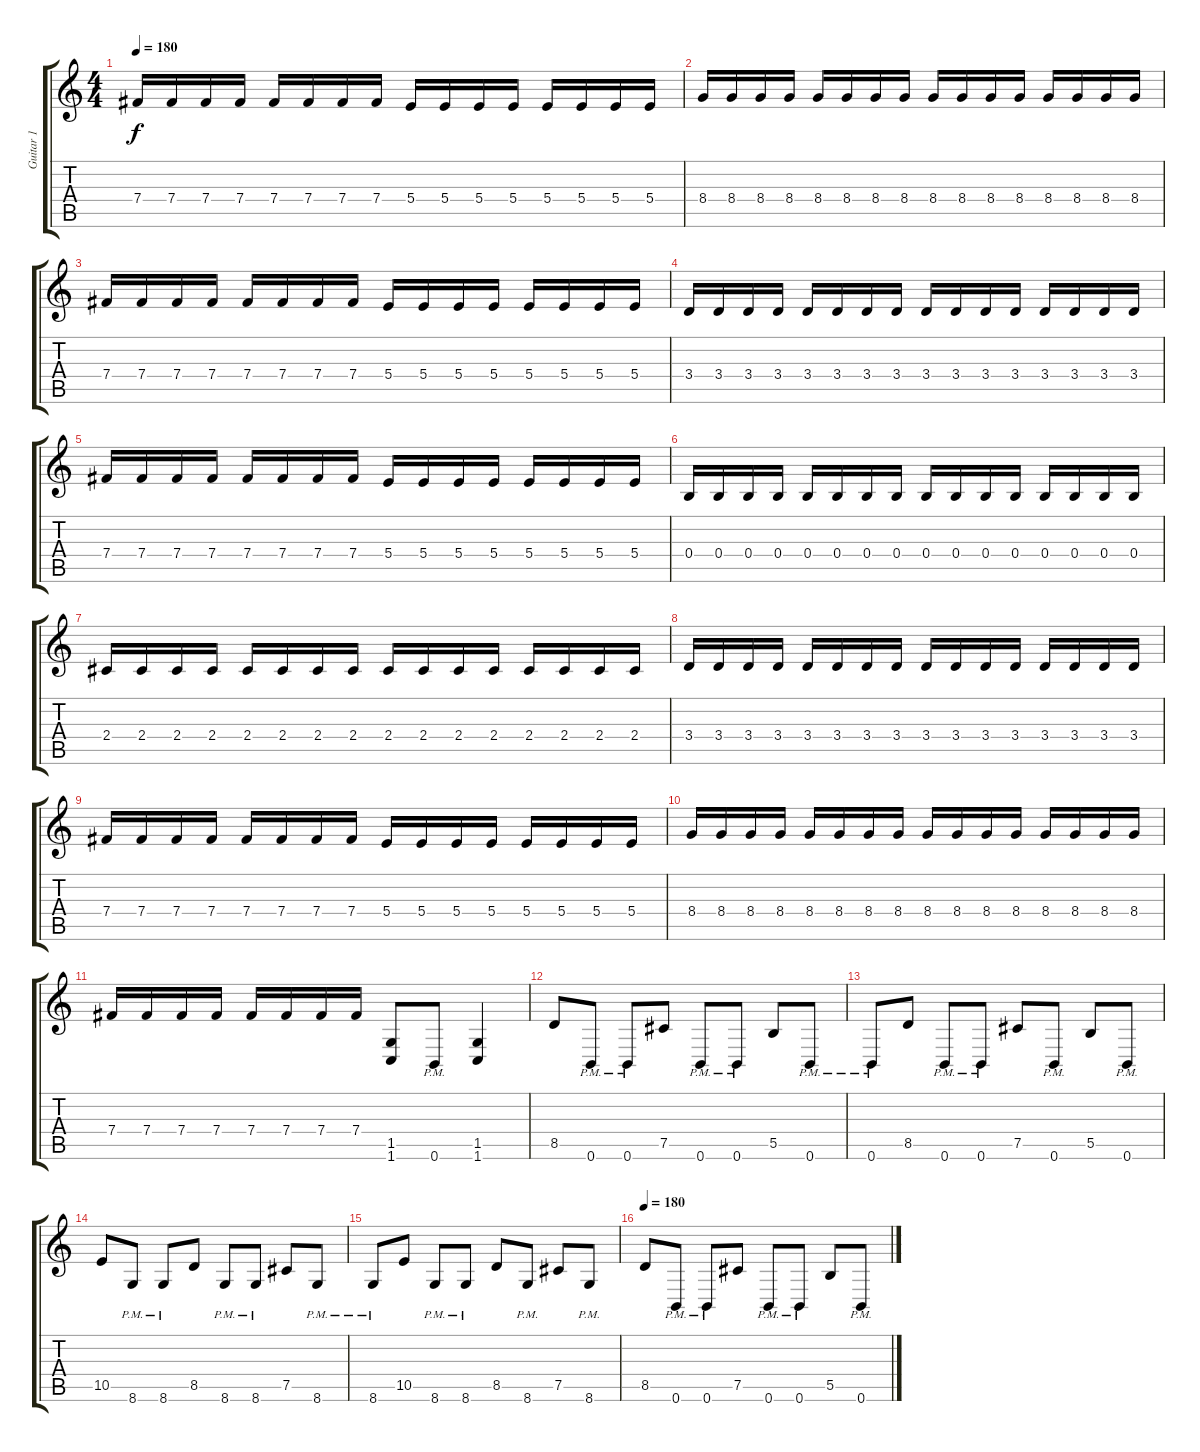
\track ("Guitar 1" "Guitar 1") {instrument distortionguitar}
\staff {score tabs}
\tuning (Db4 Ab3 E3 B2 Gb2 B1) {hide}
\ts (4 4)
\tempo 180
\clef g2
\ks c
7.4.16{dy f} 7.4.16 7.4.16 7.4.16 7.4.16 7.4.16 7.4.16 7.4.16 5.4.16 5.4.16 5.4.16 5.4.16 5.4.16 5.4.16 5.4.16 5.4.16 |
8.4.16 8.4.16 8.4.16 8.4.16 8.4.16 8.4.16 8.4.16 8.4.16 8.4.16 8.4.16 8.4.16 8.4.16 8.4.16 8.4.16 8.4.16 8.4.16 |
7.4.16 7.4.16 7.4.16 7.4.16 7.4.16 7.4.16 7.4.16 7.4.16 5.4.16 5.4.16 5.4.16 5.4.16 5.4.16 5.4.16 5.4.16 5.4.16 |
3.4.16 3.4.16 3.4.16 3.4.16 3.4.16 3.4.16 3.4.16 3.4.16 3.4.16 3.4.16 3.4.16 3.4.16 3.4.16 3.4.16 3.4.16 3.4.16 |
7.4.16 7.4.16 7.4.16 7.4.16 7.4.16 7.4.16 7.4.16 7.4.16 5.4.16 5.4.16 5.4.16 5.4.16 5.4.16 5.4.16 5.4.16 5.4.16 |
0.4.16 0.4.16 0.4.16 0.4.16 0.4.16 0.4.16 0.4.16 0.4.16 0.4.16 0.4.16 0.4.16 0.4.16 0.4.16 0.4.16 0.4.16 0.4.16 |
2.4.16 2.4.16 2.4.16 2.4.16 2.4.16 2.4.16 2.4.16 2.4.16 2.4.16 2.4.16 2.4.16 2.4.16 2.4.16 2.4.16 2.4.16 2.4.16 |
3.4.16 3.4.16 3.4.16 3.4.16 3.4.16 3.4.16 3.4.16 3.4.16 3.4.16 3.4.16 3.4.16 3.4.16 3.4.16 3.4.16 3.4.16 3.4.16 |
7.4.16 7.4.16 7.4.16 7.4.16 7.4.16 7.4.16 7.4.16 7.4.16 5.4.16 5.4.16 5.4.16 5.4.16 5.4.16 5.4.16 5.4.16 5.4.16 |
8.4.16 8.4.16 8.4.16 8.4.16 8.4.16 8.4.16 8.4.16 8.4.16 8.4.16 8.4.16 8.4.16 8.4.16 8.4.16 8.4.16 8.4.16 8.4.16 |
7.4.16 7.4.16 7.4.16 7.4.16 7.4.16 7.4.16 7.4.16 7.4.16 (1.5 1.6).8 0.6{pm}.8 (1.5 1.6).4 |
8.5.8 0.6{pm}.8 0.6{pm}.8 7.5.8 0.6{pm}.8 0.6{pm}.8 5.5.8 0.6{pm}.8 |
0.6{pm}.8 8.5.8 0.6{pm}.8 0.6{pm}.8 7.5.8 0.6{pm}.8 5.5.8 0.6{pm}.8 |
10.5.8 8.6{pm}.8 8.6{pm}.8 8.5.8 8.6{pm}.8 8.6{pm}.8 7.5.8 8.6{pm}.8 |
8.6{pm}.8 10.5.8 8.6{pm}.8 8.6{pm}.8 8.5.8 8.6{pm}.8 7.5.8 8.6{pm}.8 |
\tempo 180
8.5.8 0.6{pm}.8 0.6{pm}.8 7.5.8 0.6{pm}.8 0.6{pm}.8 5.5.8 0.6{pm}.8
